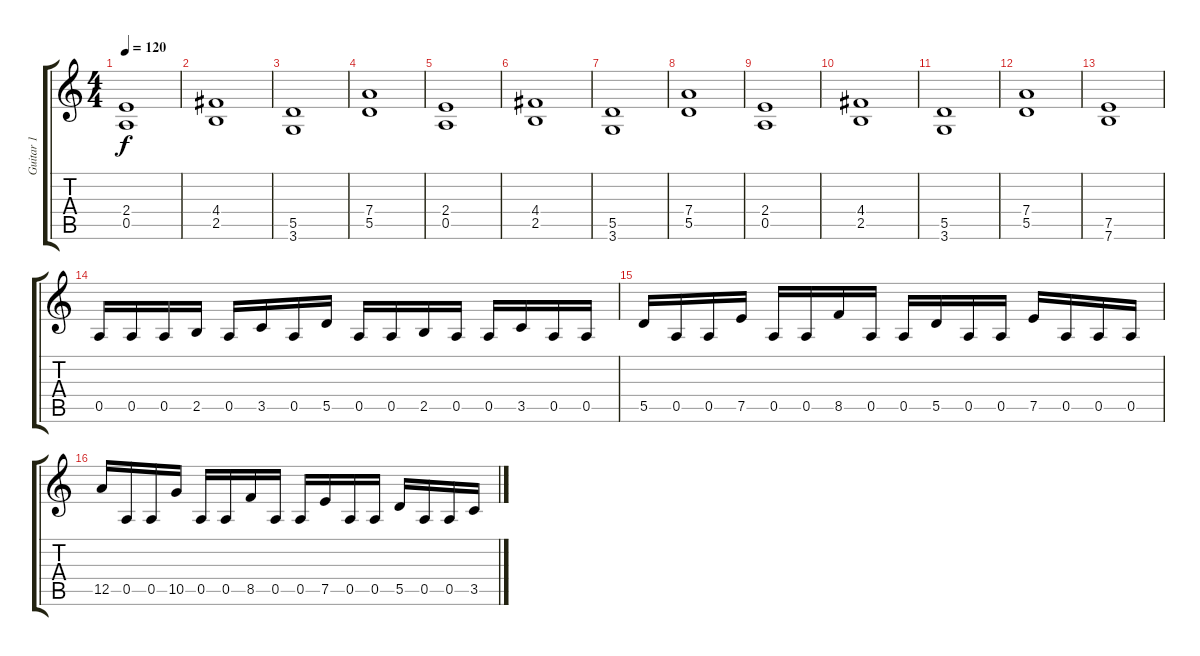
\track ("Guitar 1" "Guitar 1") {instrument distortionguitar}
\staff {score tabs}
\tuning (E4 B3 G3 D3 A2 E2) {hide}
\ts (4 4)
\tempo 120
\clef g2
\ks c
(2.4 0.5).1{dy f} |
(4.4 2.5).1 |
(5.5 3.6).1 |
(7.4 5.5).1 |
(2.4 0.5).1 |
(4.4 2.5).1 |
(5.5 3.6).1 |
(7.4 5.5).1 |
(2.4 0.5).1 |
(4.4 2.5).1 |
(5.5 3.6).1 |
(7.4 5.5).1 |
(7.5 7.6).1 |
0.5.16 0.5.16 0.5.16 2.5.16 0.5.16 3.5.16 0.5.16 5.5.16 0.5.16 0.5.16 2.5.16 0.5.16 0.5.16 3.5.16 0.5.16 0.5.16 |
5.5.16 0.5.16 0.5.16 7.5.16 0.5.16 0.5.16 8.5.16 0.5.16 0.5.16 5.5.16 0.5.16 0.5.16 7.5.16 0.5.16 0.5.16 0.5.16 |
12.5.16 0.5.16 0.5.16 10.5.16 0.5.16 0.5.16 8.5.16 0.5.16 0.5.16 7.5.16 0.5.16 0.5.16 5.5.16 0.5.16 0.5.16 3.5.16
